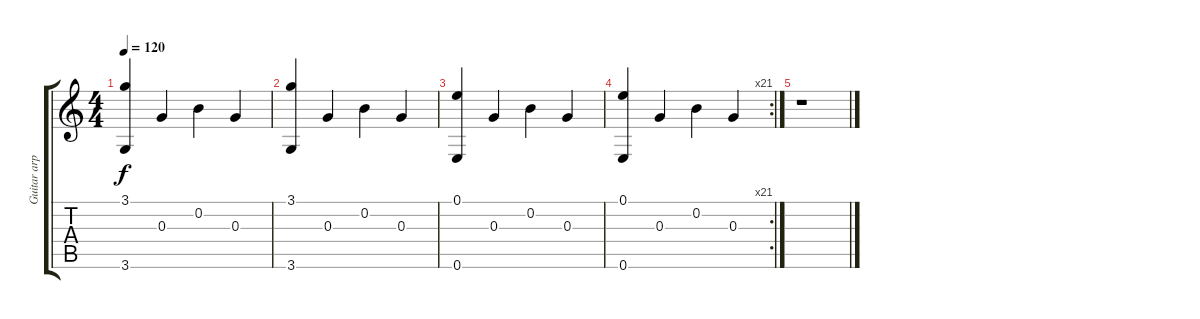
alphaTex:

\track ("Guitar arpège" "Guitar arp") {instrument acousticguitarnylon}
\staff {score tabs}
\tuning (E4 B3 G3 D3 A2 E2) {hide}
\ts (4 4)
\tempo 120
\clef g2
\ks c
(3.1 3.6).4{dy f instrument acousticguitarnylon} 0.3.4 0.2.4 0.3.4 |
(3.1 3.6).4 0.3.4 0.2.4 0.3.4 |
(0.1 0.6).4 0.3.4 0.2.4 0.3.4 |
\rc 21
(0.1 0.6).4 0.3.4 0.2.4 0.3.4 |
r.1
